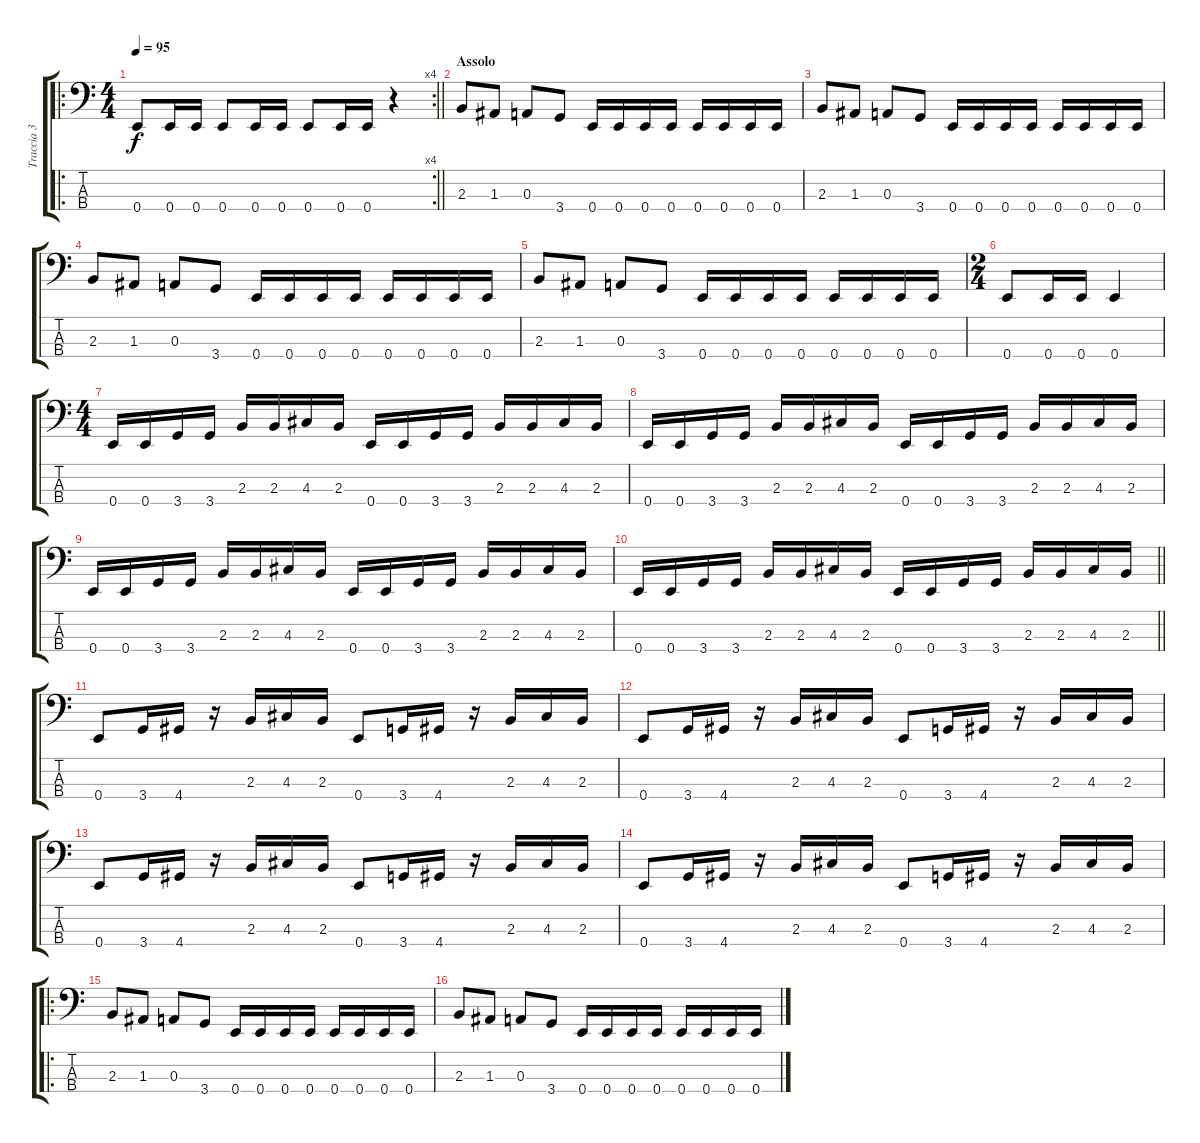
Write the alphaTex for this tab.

\track ("Traccia 3" "Traccia 3") {instrument electricbassfinger}
\staff {score tabs}
\tuning (G2 D2 A1 E1) {hide}
\ro
\rc 4
\ts (4 4)
\tempo 95
\clef f4
\barLineRight lightlight
\ks c
0.4.8{dy f} 0.4.16 0.4.16 0.4.8 0.4.16 0.4.16 0.4.8 0.4.16 0.4.16 r.4 |
\section ("" "Assolo")
2.3.8 1.3.8 0.3.8 3.4.8 0.4.16 0.4.16 0.4.16 0.4.16 0.4.16 0.4.16 0.4.16 0.4.16 |
2.3.8 1.3.8 0.3.8 3.4.8 0.4.16 0.4.16 0.4.16 0.4.16 0.4.16 0.4.16 0.4.16 0.4.16 |
2.3.8 1.3.8 0.3.8 3.4.8 0.4.16 0.4.16 0.4.16 0.4.16 0.4.16 0.4.16 0.4.16 0.4.16 |
2.3.8 1.3.8 0.3.8 3.4.8 0.4.16 0.4.16 0.4.16 0.4.16 0.4.16 0.4.16 0.4.16 0.4.16 |
\ts (2 4)
0.4.8 0.4.16 0.4.16 0.4.4 |
\ts (4 4)
0.4.16 0.4.16 3.4.16 3.4.16 2.3.16 2.3.16 4.3.16 2.3.16 0.4.16 0.4.16 3.4.16 3.4.16 2.3.16 2.3.16 4.3.16 2.3.16 |
0.4.16 0.4.16 3.4.16 3.4.16 2.3.16 2.3.16 4.3.16 2.3.16 0.4.16 0.4.16 3.4.16 3.4.16 2.3.16 2.3.16 4.3.16 2.3.16 |
0.4.16 0.4.16 3.4.16 3.4.16 2.3.16 2.3.16 4.3.16 2.3.16 0.4.16 0.4.16 3.4.16 3.4.16 2.3.16 2.3.16 4.3.16 2.3.16 |
\barLineRight lightlight
0.4.16 0.4.16 3.4.16 3.4.16 2.3.16 2.3.16 4.3.16 2.3.16 0.4.16 0.4.16 3.4.16 3.4.16 2.3.16 2.3.16 4.3.16 2.3.16 |
0.4.8 3.4.16 4.4.16 r.16 2.3.16 4.3.16 2.3.16 0.4.8 3.4.16 4.4.16 r.16 2.3.16 4.3.16 2.3.16 |
0.4.8 3.4.16 4.4.16 r.16 2.3.16 4.3.16 2.3.16 0.4.8 3.4.16 4.4.16 r.16 2.3.16 4.3.16 2.3.16 |
0.4.8 3.4.16 4.4.16 r.16 2.3.16 4.3.16 2.3.16 0.4.8 3.4.16 4.4.16 r.16 2.3.16 4.3.16 2.3.16 |
0.4.8 3.4.16 4.4.16 r.16 2.3.16 4.3.16 2.3.16 0.4.8 3.4.16 4.4.16 r.16 2.3.16 4.3.16 2.3.16 |
\ro
2.3.8 1.3.8 0.3.8 3.4.8 0.4.16 0.4.16 0.4.16 0.4.16 0.4.16 0.4.16 0.4.16 0.4.16 |
2.3.8 1.3.8 0.3.8 3.4.8 0.4.16 0.4.16 0.4.16 0.4.16 0.4.16 0.4.16 0.4.16 0.4.16
